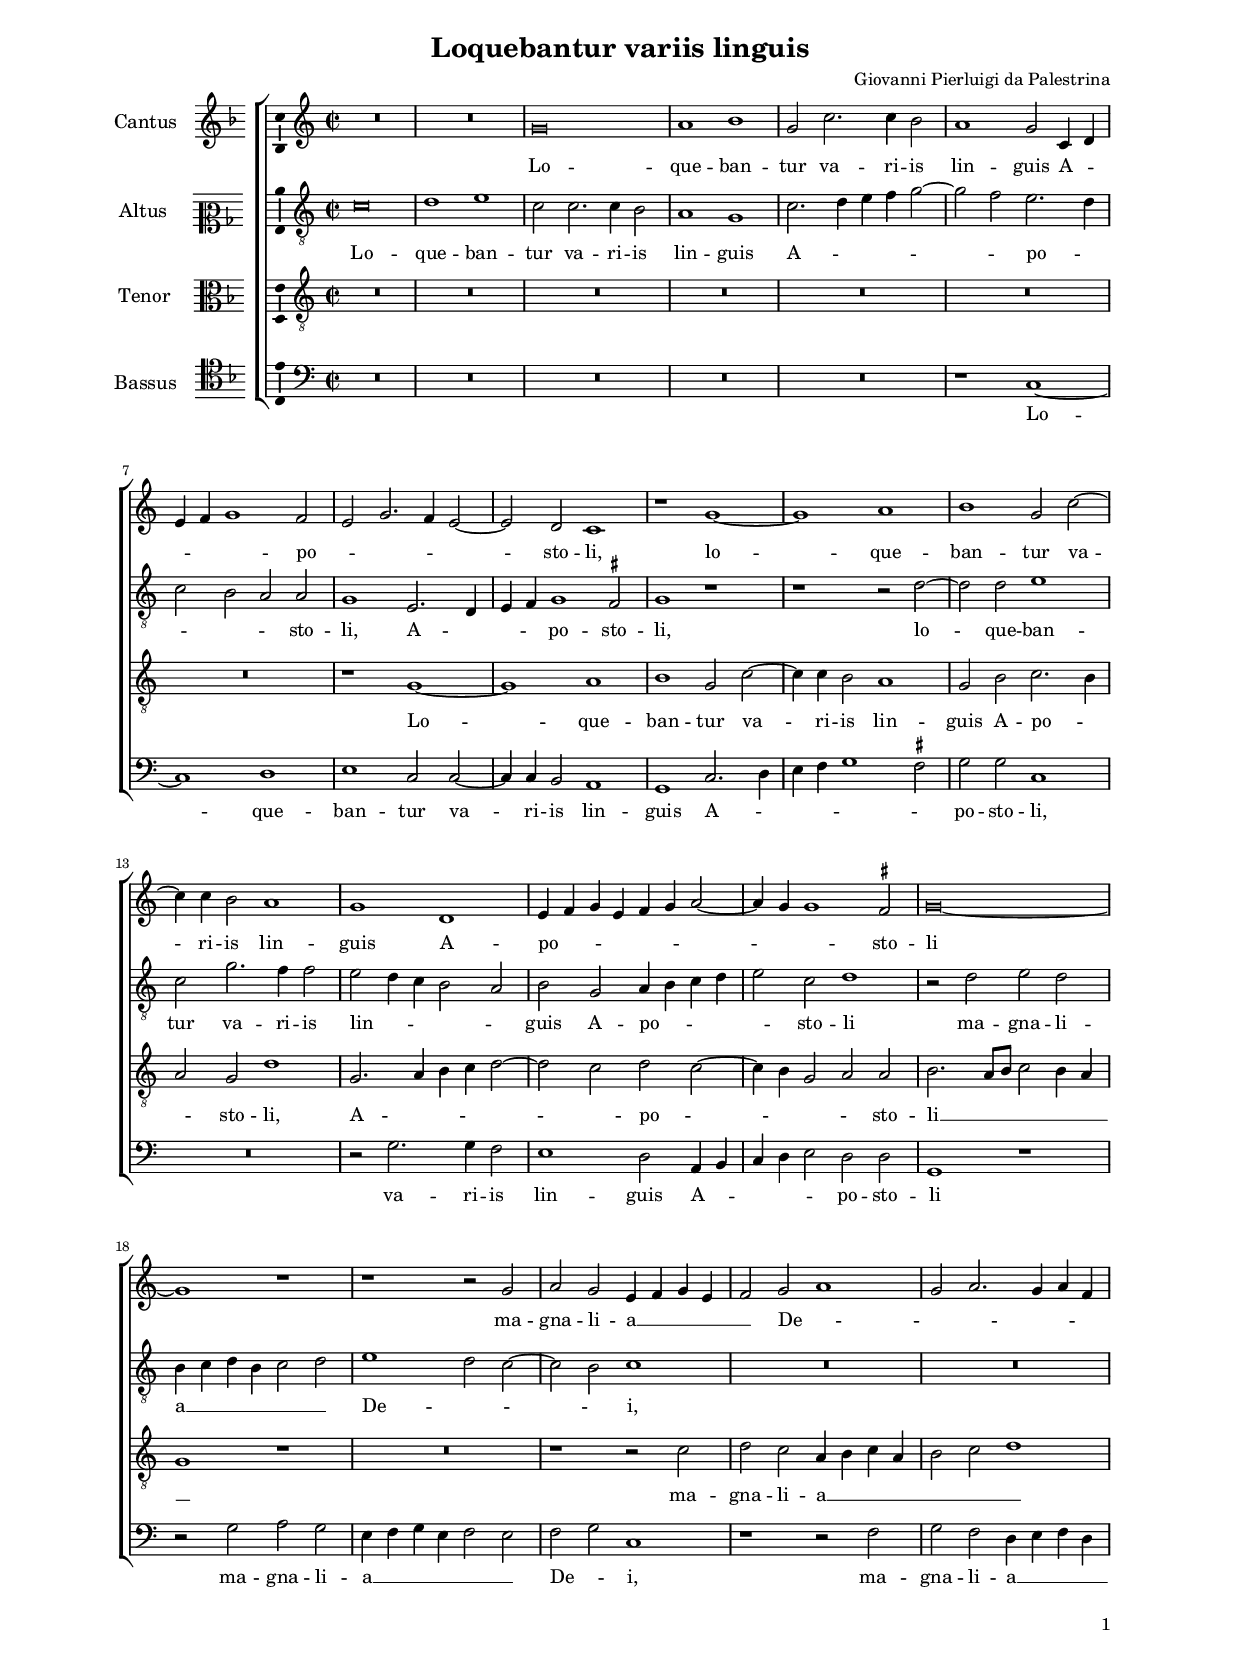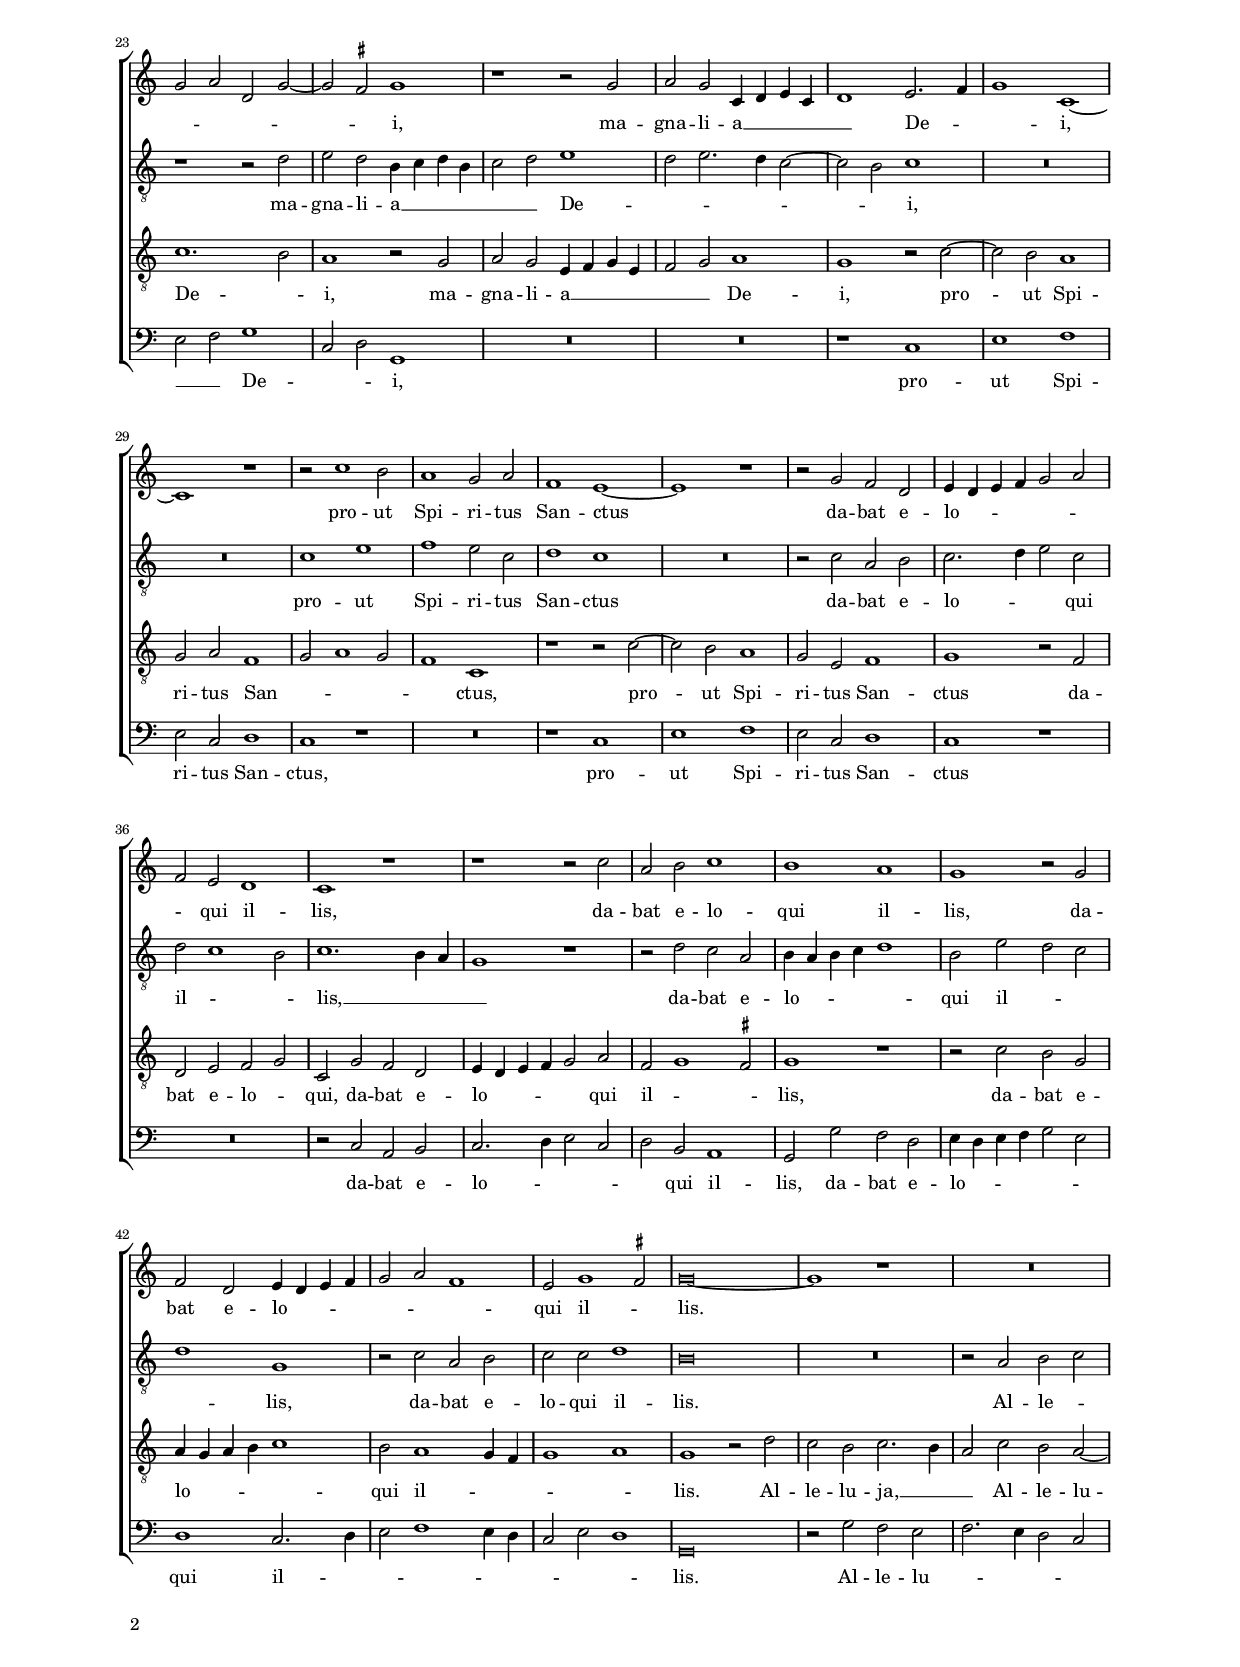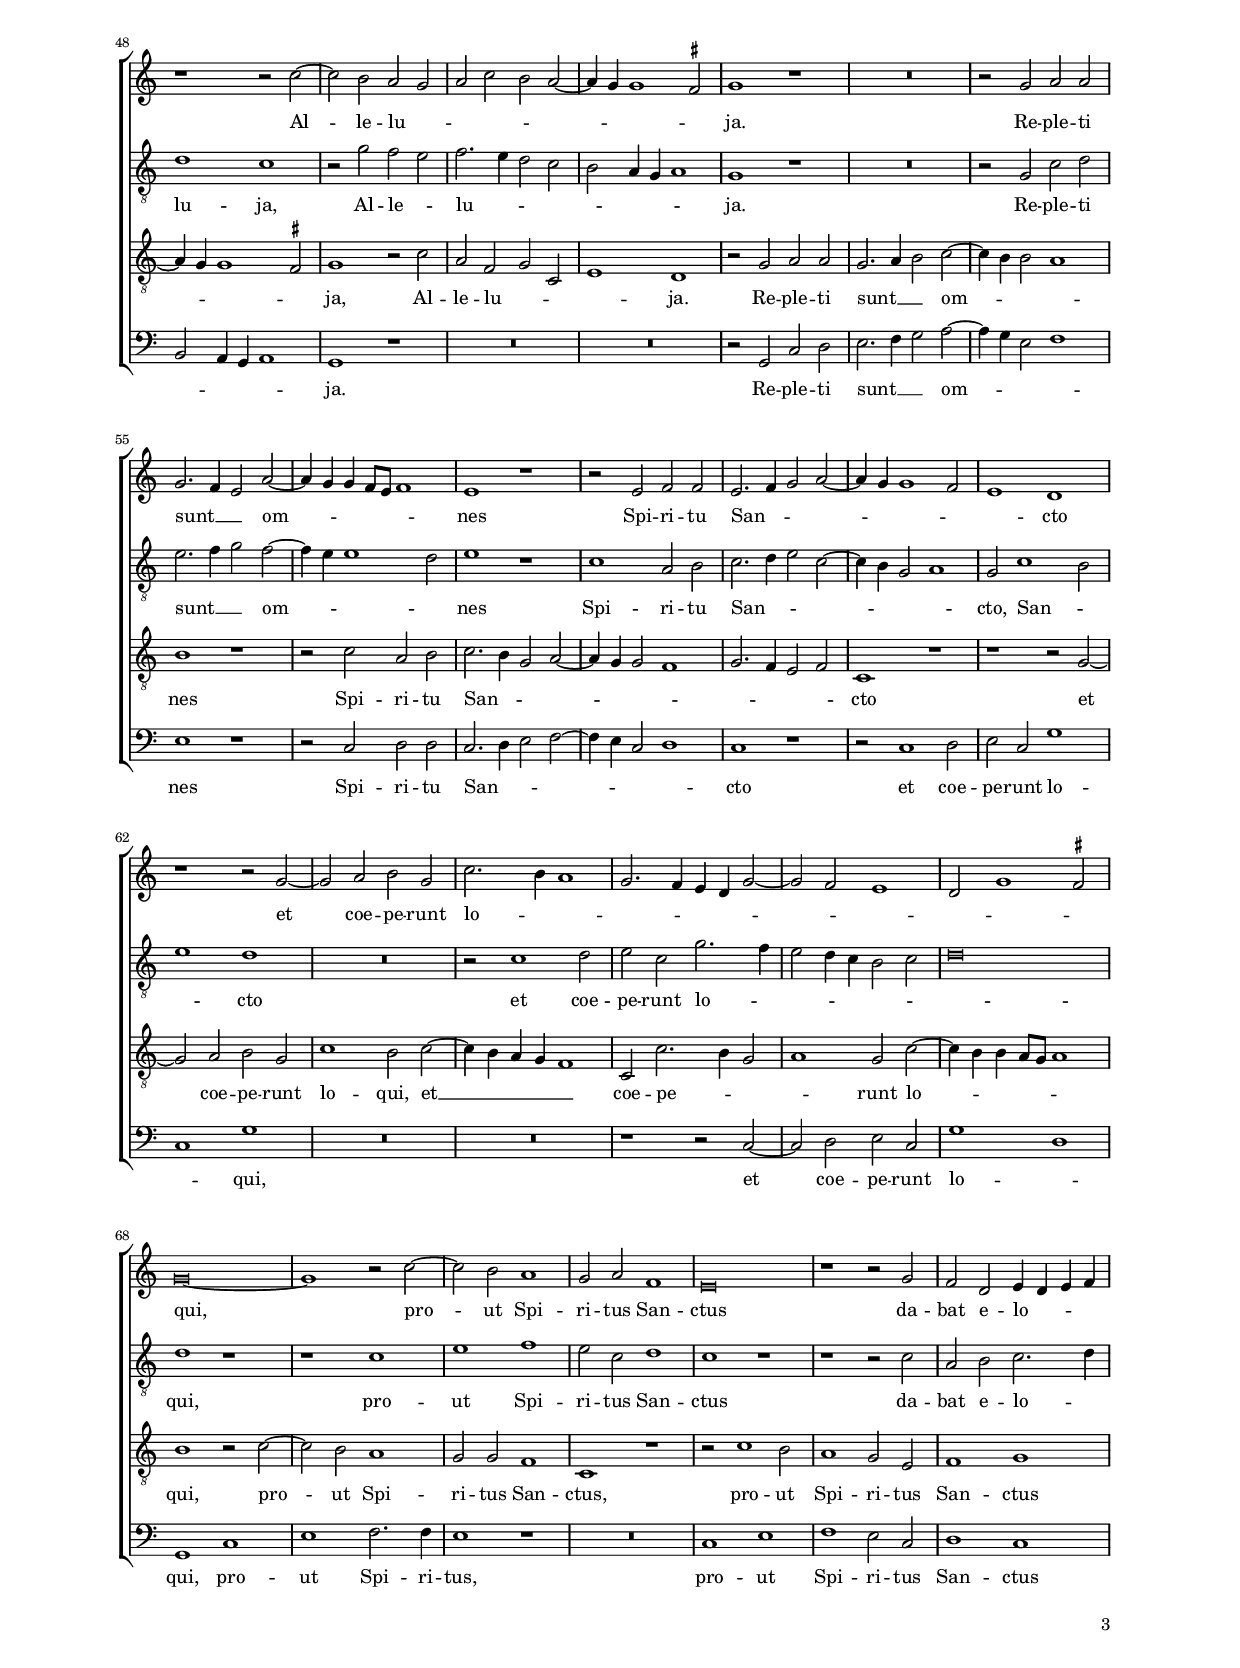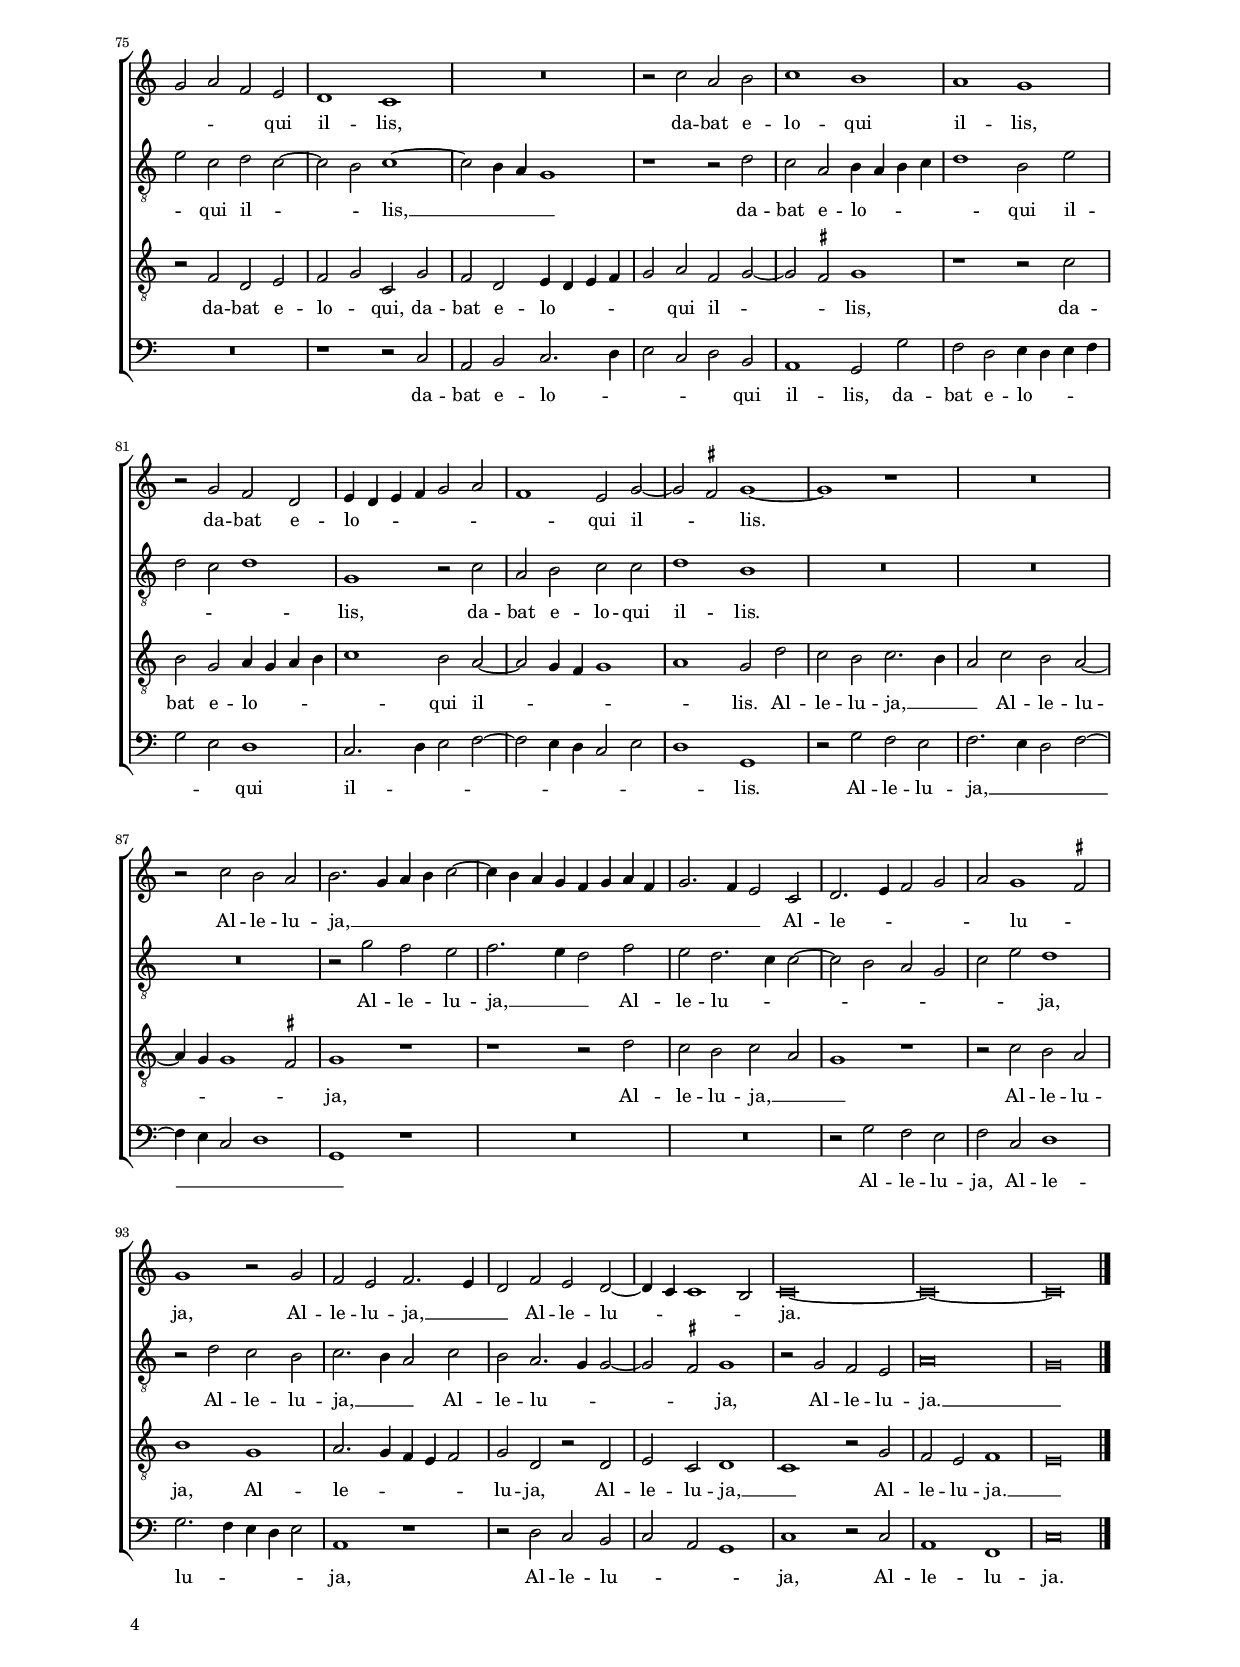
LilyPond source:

\header
{
  title="Loquebantur variis linguis"
  composer="Giovanni Pierluigi da Palestrina"
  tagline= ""
}

\version "2.22.2"
\language deutsch
#(set-global-staff-size 15)
% #(set-default-paper-size "letter")
#(ly:set-option 'point-and-click #f)

	
global = {
    % \set Staff.autoBeaming = ##f        
	\key f \major
	\time 2/2 \set Score.measureLength = #(ly:make-moment 2/1)
    \set Score.tempoHideNote = ##t
    \tempo 2 = 95
    \skip 1*2*99 \bar "|."
	}

	ficta = { \once \set suggestAccidentals = ##t }
	
	forget = #(define-music-function (music) (ly:music?) #{
		\accidentalStyle forget
		$music
		\accidentalStyle default
		#})
	

\paper
	{
	top-margin = 1.6 \cm
	bottom-margin = 1 \cm
	left-margin = 2.2 \cm
	right-margin = 2.2 \cm
	ragged-bottom = ##f
	ragged-last-bottom = ##f
	print-page-number = ##f
	system-system-spacing = #'((basic-distance . 17) (minimum-distance . 13) (padding . 5) (strechability . 450))
    oddFooterMarkup=\markup   \fill-line { "" \fromproperty #'page:page-number-string }
    evenFooterMarkup=\markup  \fill-line { \fromproperty #'page:page-number-string "" }
    last-bottom-spacing = #'((basic-distance . 11) (minimum-distance . 7) (padding . 4))
%	systems-per-page = 3
    page-count = 4        
%	min-systems-per-page = 3
	}


incipitcantus = \markup { \score {
	{
	\set Staff.instrumentName = \markup { \fontsize #1 "Cantus" }
	\key f \major
	\clef violin
	s4 \bar ""
	}
	\layout  {
	raggedright = ##t
	indent = 1.6 \cm
	line-width = 2.2\cm
	\context { \Staff \remove Time_signature_engraver }
	\override Staff.Clef.Y-extent = #'(0 . 0)
	}} \hspace #1 }
	
      
incipitaltus = \markup { \score {
	{
	\set Staff.instrumentName = \markup { \fontsize #1 "Altus" }
	\key f \major
	\clef mezzosoprano
	s4 \bar ""
	}
	\layout  {
	raggedright = ##t
	indent = 1.6 \cm
	line-width = 2.2\cm
	\context { \Staff \remove Time_signature_engraver }
	\override Staff.Clef.Y-extent = #'(0 . 0)
	}} \hspace #1 }


incipittenor = \markup { \score {
	{
	\set Staff.instrumentName = \markup { \fontsize #1 "Tenor" }
	\key f \major
	\clef alto
	s4 \bar ""
	}
	\layout  {
	raggedright = ##t
	indent = 1.6 \cm
	line-width = 2.2\cm
	\context { \Staff \remove Time_signature_engraver }
	\override Staff.Clef.Y-extent = #'(0 . 0)
	}} \hspace #1 }


incipitbassus = \markup { \score {
	{
	\set Staff.instrumentName = \markup { \fontsize #1 "Bassus" }
	\key f \major
	\clef tenor
	s4 \bar ""
	}
	\layout  {
	raggedright = ##t
	indent = 1.6 \cm
	line-width = 2.2\cm
	\context { \Staff \remove Time_signature_engraver }
	\override Staff.Clef.Y-extent = #'(0 . 0)
	}} \hspace #1 }


cantus =  \relative c''
	{
	R\breve
	R\breve
	c\breve
	d1 e
%5
	c2 f2. f4 e2 |
	d1 c2 f,4 g
	a4 b c1 b2
	a2 c2. b4 a2~
	a2 g f1
%10
	r1 c'~ |
	c1 d
	e1 c2 f~
	f4 f e2 d1
	c1 g
%15
	a4 b c a b c d2~ |
	d4 c c1 \ficta h2
	c\breve~
	c1 r
	r1 r2 c
%20
	d2 c a4 b c a |
	b2 c d1
	c2 d2. c4 d b
	c2 d g, c~
	c2 \ficta h c1
%25
	r1 r2 c |
	d2 c f,4 g a f
	g1 a2. b4
	c1 f,~
	f1 r
%30
	r2 f'1 e2 |
	d1 c2 d
	b1 a~
	a1 r
	r2 c b g
%35
	a4 g a b c2 d |
	b2 a g1
	f1 r
	r1 r2 f'
	d2 e f1
%40
	e1 d |
	c1 r2 c
	b2 g a4 g a b
	c2 d b1
	a2 c1 \ficta h2
%45
	c\breve~ |
	c1 r
	R\breve
	r1 r2 f~
	f2 e d c
%50
	d2 f e d~ |
	d4 c c1 \ficta h2
	c1 r
	R\breve
	r2 c d d
%55
	c2. b4 a2 d~ |
	d4 c c b8 a b1
	a1 r
	r2 a b b
	a2. b4 c2 d~
%60
	d4 c c1 b2 |
	a1 g
	r1 r2 c~
	c2 d e c
	f2. e4 d1
%65
	c2. b4 a g c2~ |
	c2 b a1
	g2 c1 \ficta h2
	c\breve~
	c1 r2 f~
%70
	f2 e d1 |
	c2 d b1
	a\breve
	r1 r2 c
	b2 g a4 g a b
%75
	c2 d b a |
	g1 f
	R\breve
	r2 f' d e
	f1 e
%80
	d1 c |
	r2 c b g
	a4 g a b c2 d
	b1 a2 c~
	c2 \ficta h c1~
%85
	c1 r |
	R\breve
	r2 f e d
	e2. c4 d e f2~
	f4 e d c b c d b
%90
	c2. b4 a2 f |
	g2. a4 b2 c
	d2 c1 \ficta h2
	c1 r2 c
	b2 a b2. a4
%95
	g2 b a g~ |
	g4 f f1 e2
	f\breve~
	f\breve~
	f\breve |
	}


altus =  \relative c'
	{
	f\breve
	g1 a
	f2 f2. f4 e2
	d1 c
%5
	f2. g4 a b c2~ |
	c2 b a2. g4
	f2 e d d
	c1 a2. g4
	a4 b c1 \ficta h2
%10
	c1 r |
	r1 r2 g'~
	g2 g a1
	f2 c'2. b4 b2 
	a2 g4 f e2 d
%15
	e2 c d4 e f g |
	a2 f g1
	r2 g a g
	e4 f g e f2 g
	a1 g2 f~
%20
	f2 e f1 |
	R\breve
	R\breve
	r1 r2 g
	a2 g e4 f g e
%25
	f2 g a1 |
	g2 a2. g4 f2~
	f2 e f1
	R\breve
	R\breve
%30
	f1 a |
	b1 a2 f
	g1 f
	R\breve
	r2 f d e
%35
	f2. g4 a2 f |
	g2 f1 e2
	f1. e4 d
	c1 r
	r2 g' f d
%40
	e4 d e f g1 |
	e2 a g f
	g1 c,
	r2 f d e
	f2 f g1
%45
	e\breve |
	R\breve
	r2 d e f
	g1 f
	r2 c' b a
%50
	b2. a4 g2 f |
	e2 d4 c d1
	c1 r
	R\breve
	r2 c f g
%55
	a2. b4 c2 b~ |
	b4 a a1 g2
	a1 r
	f1 d2 e
	f2. g4 a2 f~
%60
	f4 e c2 d1 |
	c2 f1 e2
	a1 g
	R\breve
	r2 f1 g2
%65
	a2 f c'2. b4 |
	a2 g4 f e2 f
	g\breve
	g1 r
	r1 f
%70
	a1 b |
	a2 f g1
	f1 r
	r1 r2 f
	d2 e f2. g4
%75
	a2 f g f~ |
	f2 e f1~
	f2 e4 d c1
	r1 r2 g'
	f2 d e4 d e f
%80
	g1 e2 a |
	g2 f g1
	c,1 r2 f
	d2 e f f
	g1 e
%85
	R\breve |
	R\breve
	R\breve
	r2 c' b a
	b2. a4 g2 b
%90
	a2 g2. f4 f2~ |
	f2 e d c
	f2 a g1
	r2 g f e
	f2. e4 d2 f
%95
	e2 d2. c4 c2~ |
	c2 \ficta h c1
	r2 c b a
	d\breve
	c\breve |	
	}


tenor =  \relative c'
	{
	R\breve
	R\breve
	R\breve
	R\breve
%5
	R\breve |
	R\breve
	R\breve
	r1 c~
	c1 d
%10
	e1 c2 f~ |
	f4 f e2 d1
	c2 e f2. e4
	d2 c g'1
	c,2. d4 e f g2~
%15
	g2 f g f~ |
	f4 e c2 d d
	e2. d8 e f2 e4 d
	c1 r
	R\breve
%20
	r1 r2 f |
	g2 f d4 e f d
	e2 f g1
	f1. e2
	d1 r2 c
%25
	d2 c a4 b c a |
	b2 c d1
	c1 r2 f~
	f2 e d1
	c2 d b1
%30
	c2 d1 c2 |
	b1 f
	r1 r2 f'~
	f2 e d1
	c2 a b1
%35
	c1 r2 b |
	g2 a b c
	f,2 c' b g
	a4 g a b c2 d
	b2 c1 \ficta h2
%40
	c1 r |
	r2 f e c
	d4 c d e f1
	e2 d1 c4 b
	c1 d
%45
	c1 r2 g' |
	f2 e f2. e4
	d2 f e d~
	d4 c c1 \ficta h2
	c1 r2 f
%50
	d2 b c f, |
	a1 g
	r2 c d d
	c2. d4 e2 f~
	f4 e e2 d1
%55
	e1 r |
	r2 f d e
	f2. e4 c2 d~
	d4 c c2 b1
	c2. b4 a2 b
%60
	f1 r |
	r1 r2 c'~
	c2 d e c
	f1 e2 f~
	f4 e d c b1
%65
	f2 f'2. e4 c2 |
	d1 c2 f~
	f4 e e d8 c d1
	e1 r2 f~
	f2 e d1
%70
	c2 c b1 |
	f1 r
	r2 f'1 e2
	d1 c2 a
	b1 c
%75
	r2 b g a |
	b2 c f, c'
	b2 g a4 g a b
	c2 d b c~
	c2 \ficta h c1
%80
	r1 r2 f |
	e2 c d4 c d e
	f1 e2 d~
	d2 c4 b c1
	d1 c2 g'
%85
	f2 e f2. e4 |
	d2 f e d~
	d4 c c1 \ficta h2
	c1 r
	r1 r2 g'
%90
	f2 e f d |
	c1 r
	r2 f e d
	e1 c
	d2. c4 b4 a b2
%95
	c2 g r g |
	a2 f g1
	f1 r2 c'
	b2 a b1
	a\breve |
	}


bassus  =  \relative c
	{
	R\breve
	R\breve
	R\breve
	R\breve
%5
	R\breve |
	r1 f~
	f1 g
	a1 f2 f~
	f4 f e2 d1
%10
	c1 f2. g4 |
	a4 b c1 \ficta h2
	c2 c f,1
	R\breve
	r2 c'2. c4 b2
%15
	a1 g2 d4 e |
	f4 g a2 g g
	c,1 r
	r2 c' d c
	a4 b c a b2 a
%20
	b2 c f,1 |
	r1 r2 b
	c2 b g4 a b g
	a2 b c1
	f,2 g c,1
%25
	R\breve |
	R\breve
	r1 f
	a1 b
	a2 f g1
%30
	f1 r |
	R\breve
	r1 f
	a1 b
	a2 f g1
%35
	f1 r |
	R\breve
	r2 f d e
	f2. g4 a2 f
	g2 e d1
%40
	c2 c' b g |
	a4 g a b c2 a
	g1 f2. g4
	a2 b1 a4 g
	f2 a g1
%45
	c,\breve |
	r2 c' b a
	b2. a4 g2 f
	e2 d4 c d1
	c1 r
%50
	R\breve |
	R\breve
	r2 c f g
	a2. b4 c2 d~
	d4 c a2 b1
%55
	a1 r |
	r2 f g g
	f2. g4 a2 b~
	b4 a f2 g1
	f1 r
%60
	r2 f1 g2 |
	a2 f c'1
	f,1 c'
	R\breve
	R\breve
%65
	r1 r2 f,~ |
	f2 g a f
	c'1 g
	c,1 f
	a1 b2. b4
%70
	a1 r |
	R\breve
	f1 a
	b1 a2 f
	g1 f
%75
	R\breve |
	r1 r2 f
	d2 e f2. g4
	a2 f g e
	d1 c2 c'
%80
	b2 g a4 g a b |
	c2 a g1
	f2. g4 a2 b~
	b2 a4 g f2 a
	g1 c,
%85
	r2 c' b a |
	b2. a4 g2 b~
	b4 a f2 g1
	c,1 r
	R\breve
%90
	R\breve |
	r2 c' b a
	b2 f g1
	c2. b4 a g a2
	d,1 r
%95
	r2 g f e |
	f2 d c1
	f1 r2 f
	d1 b
	f'\breve |
	}

lyricscantus = \lyricmode {
	Lo -- que -- ban -- tur va -- ri -- is lin -- guis A -- _ _ _ _ po -- _ _ _ _ sto -- li,
    lo -- que -- ban -- tur va -- ri -- is lin -- guis A -- po -- _ _ _ _ _ _ _ _ sto -- li
    ma -- gna -- li -- a __ _ _ _ _ De -- _ _ _ _ _ _ _ _ _ _ _ i,
    ma -- gna -- li -- a __ _ _ _ _ De -- _ _ i,
    pro -- ut Spi -- ri -- tus San -- ctus
    da -- bat e -- lo -- _ _ _ _ _ _ qui il -- lis,
    da -- bat e -- lo -- qui il -- lis,
    da -- bat e -- lo -- _ _ _ _ _ _ qui il -- _ lis.
    Al -- le -- lu -- _ _ _ _ _ _ _ _ ja.
    Re -- ple -- ti sunt __ _ _ om -- _ _ _ _ _ nes Spi -- ri -- tu San -- _ _ _ _ _ _ _ cto
    et coe -- pe -- runt lo -- _ _ _ _ _ _ _ _ _ _ _ _ qui,
    pro -- ut Spi -- ri -- tus San -- ctus
    da -- bat e -- lo -- _ _ _ _ _ _ qui il -- lis,
    da -- bat e -- lo -- qui il -- lis,
    da -- bat e -- lo -- _ _ _ _ _ _ qui il -- _ lis.
    Al -- le -- lu -- ja, __ _ _ _ _ _ _ _ _ _ _ _ _ _ _ 
    Al -- le -- _ _ _ _ lu -- _ ja,
    Al -- le -- lu -- ja, __ _ _ 
    Al -- le -- lu -- _ _ _ ja.
	}


lyricsaltus = \lyricmode {
	Lo -- que -- ban -- tur va -- ri -- is lin -- guis A -- _ _ _ _ _ po -- _ _ _ _ sto -- li,
    A -- _ _ _ po -- sto -- li,
    lo -- que -- ban -- tur va -- ri -- is lin -- _ _ _ _ guis A -- po -- _ _ _ _ sto -- li
    ma -- gna -- li -- a __ _ _ _ _ _ De -- _ _ _ i,
    ma -- gna -- li -- a __ _ _ _ _ _ De -- _ _ _ _ _ i,
    pro -- ut Spi -- ri -- tus San -- ctus
    da -- bat e -- lo -- _ _ qui il -- _ _ lis, __ _ _ _
    da -- bat e -- lo -- _ _ _ _ qui il -- _ _ _ lis,
    da -- bat e -- lo -- qui il -- lis.
    Al -- le -- _ lu -- ja,
    Al -- le -- _ lu -- _ _ _ _ _ _ _ ja.
    Re -- ple -- ti sunt __ _ _ om -- _ _ _ nes Spi -- ri -- tu San -- _ _ _ _ _ _ cto,
    San -- _ _ cto
    et coe -- pe -- runt lo -- _ _ _ _ _ _ _ qui,
    pro -- ut Spi -- ri -- tus San -- ctus
    da -- bat e -- lo -- _ _ qui il -- _ _ lis, __ _ _ _
    da -- bat e -- lo -- _ _ _ _ qui il -- _ _ _ lis,
    da -- bat e -- lo -- qui il -- lis.
    Al -- le -- lu -- ja, __ _ _ 
    Al -- le -- lu -- _ _ _ _ _ _ _ ja,
    Al -- le -- lu -- ja, __ _ _ 
    Al -- le -- lu -- _ _ _ ja,
    Al -- le -- lu -- ja. __ _
	}


lyricstenor = \lyricmode {
	Lo -- que -- ban -- tur va -- ri -- is lin -- guis A -- po -- _ _ sto -- li,
    A -- _ _ _ _ _ po -- _ _ _ _ sto -- li __ _ _ _ _ _ _
    ma -- gna -- li -- a __ _ _ _ _ _ _ De -- _ i,
    ma -- gna -- li -- a __ _ _ _ _ _ De -- i,
    pro -- ut Spi -- ri -- tus San -- _ _ _ _ ctus,
    pro -- ut Spi -- ri -- tus San -- ctus
    da -- bat e -- lo -- _ qui,
    da -- bat e -- lo -- _ _ _ _ qui il -- _ _ lis,
    da -- bat e -- lo -- _ _ _ _ qui il -- _ _ _ _ lis.
    Al -- le -- lu -- ja, __ _ _ 
    Al -- le -- lu -- _ _ _ ja,
    Al -- le -- lu -- _ _ _ ja.
    Re -- ple -- ti sunt __ _ _ om -- _ _ _ nes Spi -- ri -- tu San -- _ _ _ _ _ _ _ _ _ _ cto
    et coe -- pe -- runt lo -- qui,
    et __ _ _ _ _ coe -- pe -- _ _ _ runt lo -- _ _ _ _ _ qui,
    pro -- ut Spi -- ri -- tus San -- ctus,
    pro -- ut Spi -- ri -- tus San -- ctus
    da -- bat e -- lo -- _ qui,
    da -- bat e -- lo -- _ _ _ _ qui il -- _ _ lis,
    da -- bat e -- lo -- _ _ _ _ qui il -- _ _ _ _ lis.
    Al -- le -- lu -- ja, __ _ _ 
    Al -- le -- lu -- _ _ _ ja,
    Al -- le -- lu -- ja, __ _ _
    Al -- le -- lu -- ja,
    Al -- le -- _ _ _ _ lu -- ja,
    Al -- le -- lu -- ja, __ _
    Al -- le -- lu -- ja. __ _
	}


lyricsbassus = \lyricmode {
	Lo -- que -- ban -- tur va -- ri -- is lin -- guis A -- _ _ _ _ _ po -- sto -- li,
    va -- ri -- is lin -- guis A -- _ _ _ _ po -- sto -- li
    ma -- gna -- li -- a __ _ _ _ _ _ De -- _ i,
    ma -- gna -- li -- a __ _ _ _ _ _ De -- _ _ i,
    pro -- ut Spi -- ri -- tus San -- ctus,
    pro -- ut Spi -- ri -- tus San -- ctus
    da -- bat e -- lo -- _ _ _ _ qui il -- lis,
    da -- bat e -- lo -- _ _ _ _ _ qui il -- _ _ _ _ _ _ _ _ lis.
    Al -- le -- lu -- _ _ _ _ _ _ _ _ ja.
    Re -- ple -- ti sunt __ _ _ om -- _ _ _ nes Spi -- ri -- tu San -- _ _ _ _ _ _ cto
    et coe -- pe -- runt lo -- _ qui,
    et coe -- pe -- runt lo -- _ qui,
    pro -- ut Spi -- ri -- tus,
    pro -- ut Spi -- ri -- tus San -- ctus
    da -- bat e -- lo -- _ _ _ _ qui il -- lis,
    da -- bat e -- lo -- _ _ _ _ _ qui il -- _ _ _ _ _ _ _ _ lis.
    Al -- le -- lu -- ja, __ _ _ _ _ _ _ _
    Al -- le -- lu -- ja,
    Al -- le -- lu -- _ _ _ _ ja,
    Al -- le -- lu -- _ _ _ ja,
    Al -- le -- lu -- ja.
	}


\score
{  
	\transpose f c {
	\new ChoirStaff \with { \override StaffGrouper.staff-staff-spacing.basic-distance = #12 }
	<<

	\new Staff << \global
	\new Voice="v1" {
		\set Staff.instrumentName=\incipitcantus
        %       \set Staff.instrumentName="S"
		\set Staff.midiInstrument = "reed organ"
		\clef "violin"
		\cantus }
	\new Lyrics \lyricsto "v1" {\lyricscantus }
	>>


	\new Staff << \global
	\new Voice="v2" {
		\set Staff.instrumentName=\incipitaltus
        %       \set Staff.instrumentName="A"
		\set Staff.midiInstrument = "reed organ"
        \clef "G_8" % "violin"
		\altus}
	\new Lyrics \lyricsto "v2" {\lyricsaltus }
	>>


	\new Staff << \global
	\new Voice="v3" {
		\set Staff.instrumentName=\incipittenor
        %       \set Staff.instrumentName="T"
		\set Staff.midiInstrument = "reed organ"
		\clef "G_8"
		\tenor }
	\new Lyrics \lyricsto "v3" {\lyricstenor }
	>>


	\new Staff << \global
	\new Voice="v4" {
		\set Staff.instrumentName=\incipitbassus
        %       \set Staff.instrumentName="B"
		\set Staff.midiInstrument = "reed organ"
		\clef "bass" 
		\bassus }
	\new Lyrics \lyricsto "v4" {\lyricsbassus}
	>>

	>>
	} % transpose

	\layout
	{
	indent = 2.3 \cm
	\context { \Lyrics \override VerticalAxisGroup.nonstaff-relatedstaff-spacing.padding = #1.2 }
%	\context { \Lyrics \override LyricText.font-size = #1 }
	\context { \Staff \override TimeSignature.break-visibility = #end-of-line-invisible }
    \context { \Staff \consists "Ambitus_engraver" }
	\context { \Score \override BarNumber.padding = #2 }
	\context { \Voice \override NoteHead.style = #'baroque }
	}

\midi
	{
	}
	
}


% EOF
